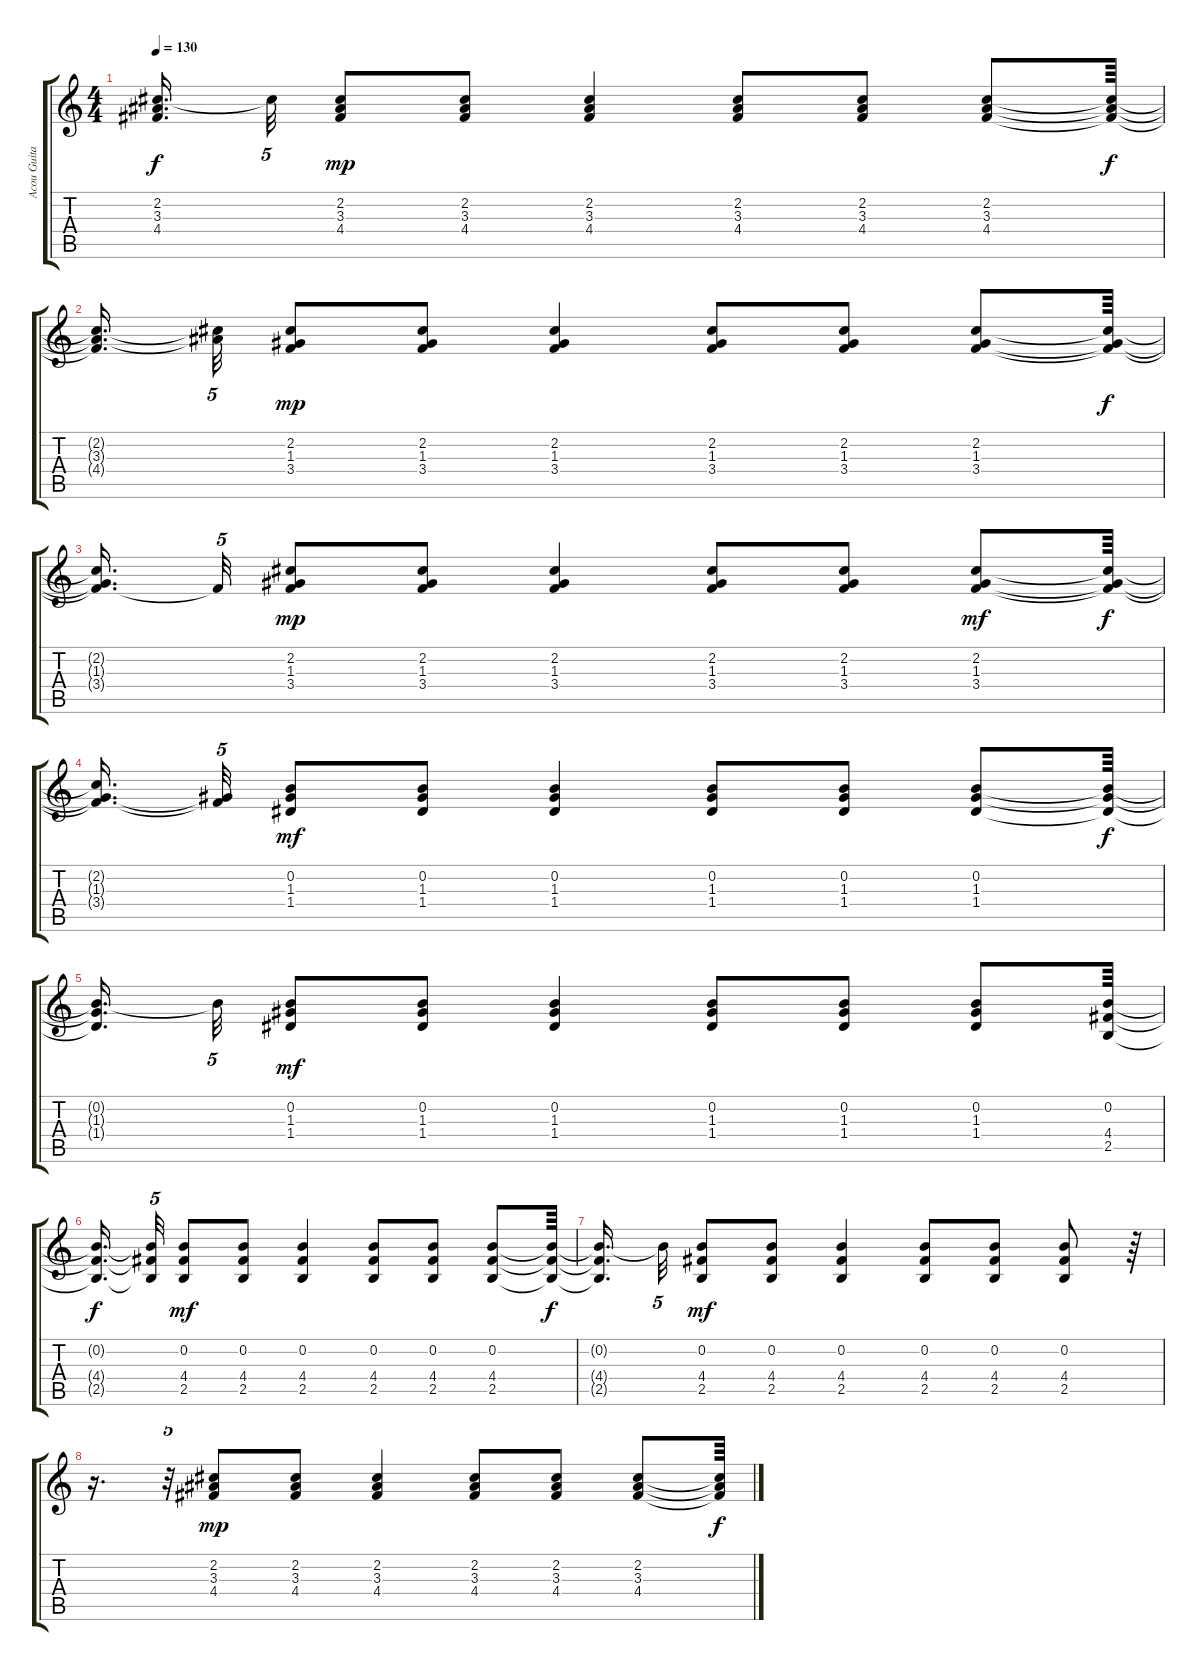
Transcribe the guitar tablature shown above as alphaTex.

\track ("Acou Guitar" "Acou Guita") {instrument acousticguitarsteel}
\staff {score tabs}
\tuning (E4 B3 G3 D3 A2 E2) {hide}
\ts (4 4)
\tempo 130
\clef g2
\ks c
(2.2{t} 3.3{t} 4.4{t}).16{d dy f} 2.2{t}.32{tu (5 4)} (2.2 3.3 4.4).8{dy mp} (2.2 3.3 4.4).8 (2.2 3.3 4.4).4 (2.2 3.3 4.4).8 (2.2 3.3 4.4).8 (2.2 3.3 4.4).8 (2.2{t} 3.3{t} 4.4{t}).64{dy f} |
(2.2{t} 3.3{t} 4.4{t}).16{d} (2.2{t} 3.3{t}).32{tu (5 4)} (2.2 1.3 3.4).8{dy mp} (2.2 1.3 3.4).8 (2.2 1.3 3.4).4 (2.2 1.3 3.4).8 (2.2 1.3 3.4).8 (2.2 1.3 3.4).8 (2.2{t} 1.3{t} 3.4{t}).64{dy f} |
(2.2{t} 1.3{t} 3.4{t}).16{d} 3.4{t}.32{tu (5 4)} (2.2 1.3 3.4).8{dy mp} (2.2 1.3 3.4).8 (2.2 1.3 3.4).4 (2.2 1.3 3.4).8 (2.2 1.3 3.4).8 (2.2 1.3 3.4).8{dy mf} (2.2{t} 1.3{t} 3.4{t}).64{dy f} |
(2.2{t} 1.3{t} 3.4{t}).16{d} (1.3{t} 3.4{t}).32{tu (5 4)} (0.2 1.3 1.4).8{dy mf} (0.2 1.3 1.4).8 (0.2 1.3 1.4).4 (0.2 1.3 1.4).8 (0.2 1.3 1.4).8 (0.2 1.3 1.4).8 (0.2{t} 1.3{t} 1.4{t}).64{dy f} |
(0.2{t} 1.3{t} 1.4{t}).16{d} 0.2{t}.32{tu (5 4)} (0.2 1.3 1.4).8{dy mf} (0.2 1.3 1.4).8 (0.2 1.3 1.4).4 (0.2 1.3 1.4).8 (0.2 1.3 1.4).8 (0.2 1.3 1.4).8 (0.2 4.4 2.5).64 |
(0.2{t} 4.4{t} 2.5{t}).16{d dy f} (0.2{t} 4.4{t} 2.5{t}).32{tu (5 4)} (0.2 4.4 2.5).8{dy mf} (0.2 4.4 2.5).8 (0.2 4.4 2.5).4 (0.2 4.4 2.5).8 (0.2 4.4 2.5).8 (0.2 4.4 2.5).8 (0.2{t} 4.4{t} 2.5{t}).64{dy f} |
(0.2{t} 4.4{t} 2.5{t}).16{d} 0.2{t}.32{tu (5 4)} (0.2 4.4 2.5).8{dy mf} (0.2 4.4 2.5).8 (0.2 4.4 2.5).4 (0.2 4.4 2.5).8 (0.2 4.4 2.5).8 (0.2 4.4 2.5).8 r.64 |
r.16{d} r.32{tu (5 4)} (2.2 3.3 4.4).8{dy mp} (2.2 3.3 4.4).8 (2.2 3.3 4.4).4 (2.2 3.3 4.4).8 (2.2 3.3 4.4).8 (2.2 3.3 4.4).8 (2.2{t} 3.3{t} 4.4{t}).64{dy f}
